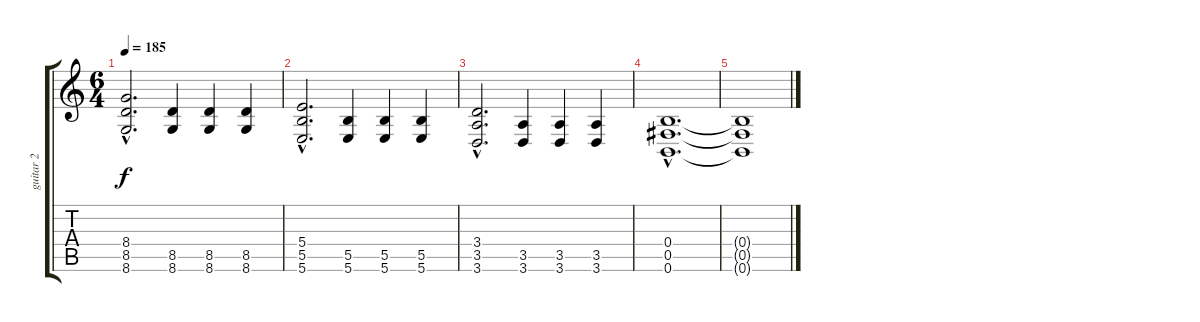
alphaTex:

\track ("guitar 2" "guitar 2") {instrument overdrivenguitar}
\staff {score tabs}
\tuning (Db4 Ab3 E3 B2 Gb2 B1) {hide}
\ts (6 4)
\tempo 185
\clef g2
\ks c
(8.4{hac} 8.5{hac} 8.6{hac}).2{d dy f} (8.5 8.6).4 (8.5 8.6).4 (8.5 8.6).4 |
(5.4{hac} 5.5{hac} 5.6{hac}).2{d} (5.5 5.6).4 (5.5 5.6).4 (5.5 5.6).4 |
(3.4{hac} 3.5{hac} 3.6{hac}).2{d} (3.5 3.6).4 (3.5 3.6).4 (3.5 3.6).4 |
(0.4{hac} 0.5{hac} 0.6{hac}).1{d} |
(0.4{t} 0.5{t} 0.6{t}).1
